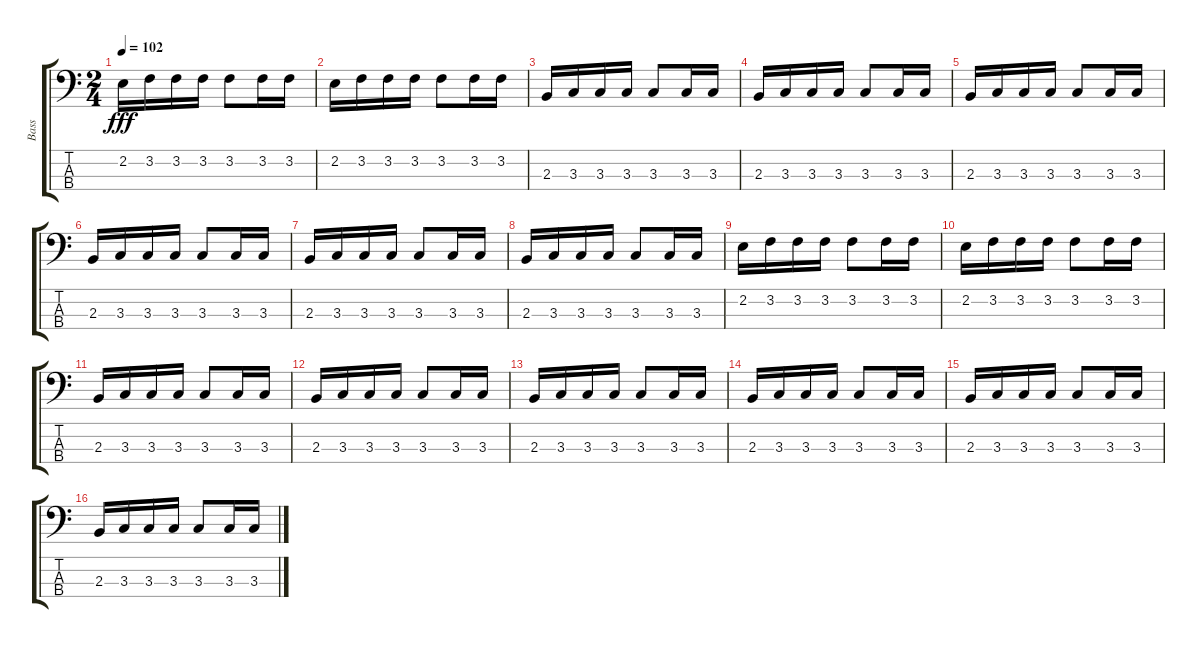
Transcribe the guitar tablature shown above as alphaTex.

\track ("Bass" "Bass") {instrument fretlessbass}
\staff {score tabs}
\tuning (G2 D2 A1 E1) {hide}
\ts (2 4)
\tempo 102
\clef f4
\ks c
2.2.16{dy fff} 3.2.16 3.2.16 3.2.16 3.2.8 3.2.16 3.2.16 |
2.2.16 3.2.16 3.2.16 3.2.16 3.2.8 3.2.16 3.2.16 |
2.3.16 3.3.16 3.3.16 3.3.16 3.3.8 3.3.16 3.3.16 |
2.3.16 3.3.16 3.3.16 3.3.16 3.3.8 3.3.16 3.3.16 |
2.3.16 3.3.16 3.3.16 3.3.16 3.3.8 3.3.16 3.3.16 |
2.3.16 3.3.16 3.3.16 3.3.16 3.3.8 3.3.16 3.3.16 |
2.3.16 3.3.16 3.3.16 3.3.16 3.3.8 3.3.16 3.3.16 |
2.3.16 3.3.16 3.3.16 3.3.16 3.3.8 3.3.16 3.3.16 |
2.2.16 3.2.16 3.2.16 3.2.16 3.2.8 3.2.16 3.2.16 |
2.2.16 3.2.16 3.2.16 3.2.16 3.2.8 3.2.16 3.2.16 |
2.3.16 3.3.16 3.3.16 3.3.16 3.3.8 3.3.16 3.3.16 |
2.3.16 3.3.16 3.3.16 3.3.16 3.3.8 3.3.16 3.3.16 |
2.3.16 3.3.16 3.3.16 3.3.16 3.3.8 3.3.16 3.3.16 |
2.3.16 3.3.16 3.3.16 3.3.16 3.3.8 3.3.16 3.3.16 |
2.3.16 3.3.16 3.3.16 3.3.16 3.3.8 3.3.16 3.3.16 |
2.3.16 3.3.16 3.3.16 3.3.16 3.3.8 3.3.16 3.3.16
